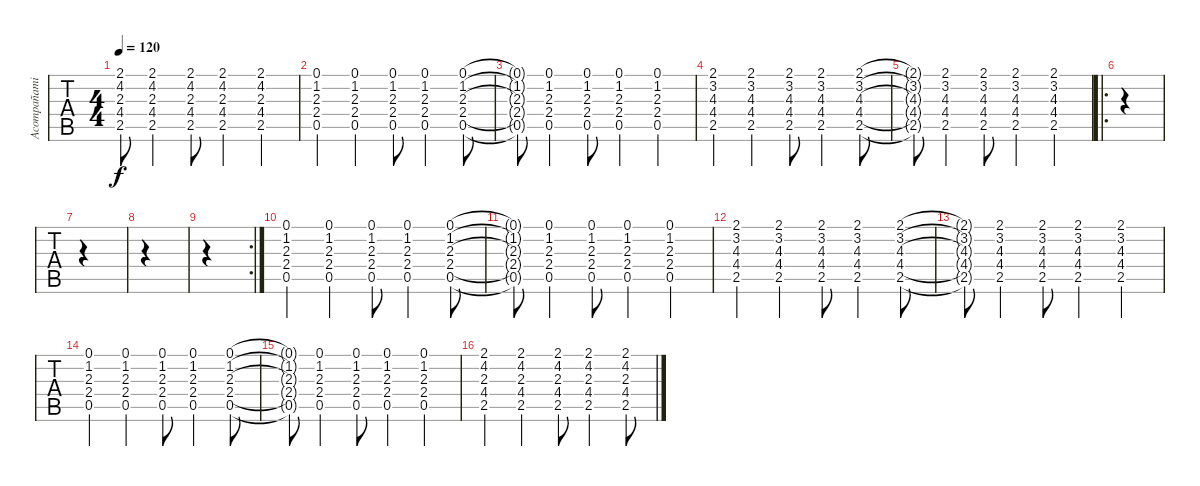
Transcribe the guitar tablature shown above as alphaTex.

\track ("Acompañamiento" "Acompañami") {instrument acousticguitarnylon}
\staff {tabs}
\tuning (E4 B3 G3 D3 A2 E2) {hide}
\ts (4 4)
\tempo 120
\clef g2
\ks c
(2.1{t} 4.2{t} 2.3{t} 4.4{t} 2.5{t}).8{dy f} (2.1 4.2 2.3 4.4 2.5).4 (2.1 4.2 2.3 4.4 2.5).8 (2.1 4.2 2.3 4.4 2.5).4 (2.1 4.2 2.3 4.4 2.5).4 |
(0.1 1.2 2.3 2.4 0.5).4 (0.1 1.2 2.3 2.4 0.5).4 (0.1 1.2 2.3 2.4 0.5).8 (0.1 1.2 2.3 2.4 0.5).4 (0.1 1.2 2.3 2.4 0.5).8 |
(0.1{t} 1.2{t} 2.3{t} 2.4{t} 0.5{t}).8 (0.1 1.2 2.3 2.4 0.5).4 (0.1 1.2 2.3 2.4 0.5).8 (0.1 1.2 2.3 2.4 0.5).4 (0.1 1.2 2.3 2.4 0.5).4 |
(2.1 3.2 4.3 4.4 2.5).4 (2.1 3.2 4.3 4.4 2.5).4 (2.1 3.2 4.3 4.4 2.5).8 (2.1 3.2 4.3 4.4 2.5).4 (2.1 3.2 4.3 4.4 2.5).8 |
(2.1{t} 3.2{t} 4.3{t} 4.4{t} 2.5{t}).8 (2.1 3.2 4.3 4.4 2.5).4 (2.1 3.2 4.3 4.4 2.5).8 (2.1 3.2 4.3 4.4 2.5).4 (2.1 3.2 4.3 4.4 2.5).4 |
\ro
|
|
|
\rc 2
|
(0.1 1.2 2.3 2.4 0.5).4 (0.1 1.2 2.3 2.4 0.5).4 (0.1 1.2 2.3 2.4 0.5).8 (0.1 1.2 2.3 2.4 0.5).4 (0.1 1.2 2.3 2.4 0.5).8 |
(0.1{t} 1.2{t} 2.3{t} 2.4{t} 0.5{t}).8 (0.1 1.2 2.3 2.4 0.5).4 (0.1 1.2 2.3 2.4 0.5).8 (0.1 1.2 2.3 2.4 0.5).4 (0.1 1.2 2.3 2.4 0.5).4 |
(2.1 3.2 4.3 4.4 2.5).4 (2.1 3.2 4.3 4.4 2.5).4 (2.1 3.2 4.3 4.4 2.5).8 (2.1 3.2 4.3 4.4 2.5).4 (2.1 3.2 4.3 4.4 2.5).8 |
(2.1{t} 3.2{t} 4.3{t} 4.4{t} 2.5{t}).8 (2.1 3.2 4.3 4.4 2.5).4 (2.1 3.2 4.3 4.4 2.5).8 (2.1 3.2 4.3 4.4 2.5).4 (2.1 3.2 4.3 4.4 2.5).4 |
(0.1 1.2 2.3 2.4 0.5).4 (0.1 1.2 2.3 2.4 0.5).4 (0.1 1.2 2.3 2.4 0.5).8 (0.1 1.2 2.3 2.4 0.5).4 (0.1 1.2 2.3 2.4 0.5).8 |
(0.1{t} 1.2{t} 2.3{t} 2.4{t} 0.5{t}).8 (0.1 1.2 2.3 2.4 0.5).4 (0.1 1.2 2.3 2.4 0.5).8 (0.1 1.2 2.3 2.4 0.5).4 (0.1 1.2 2.3 2.4 0.5).4 |
(2.1 4.2 2.3 4.4 2.5).4 (2.1 4.2 2.3 4.4 2.5).4 (2.1 4.2 2.3 4.4 2.5).8 (2.1 4.2 2.3 4.4 2.5).4 (2.1 4.2 2.3 4.4 2.5).8
